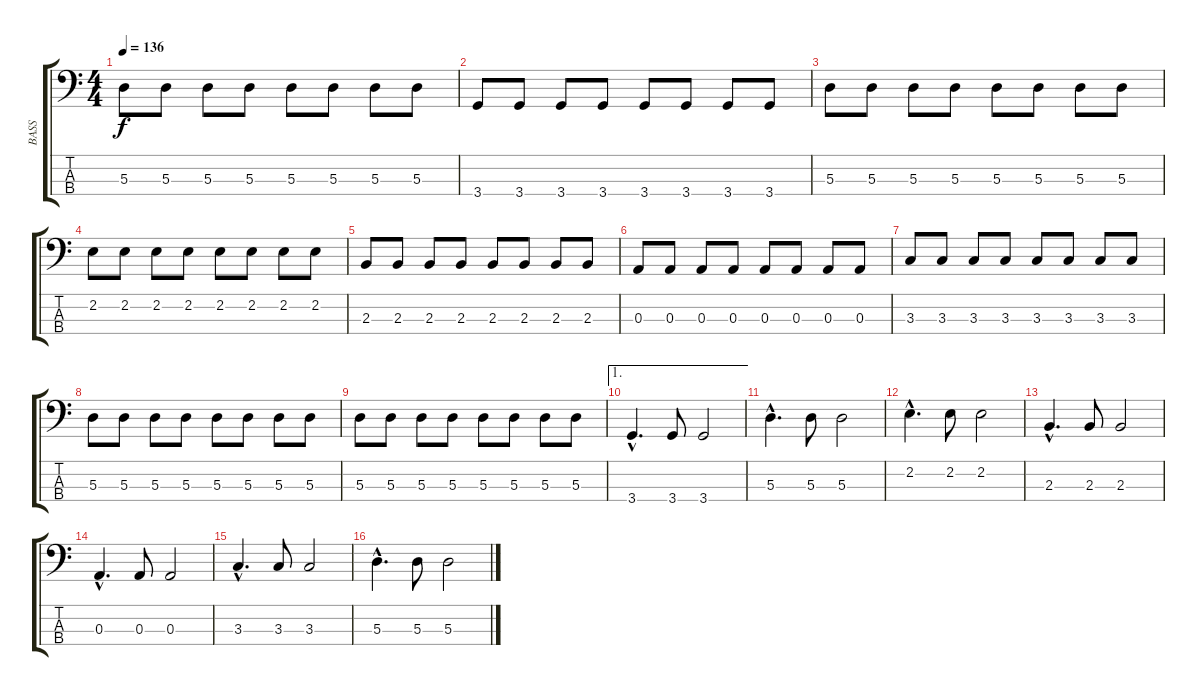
\track ("BASS" "BASS") {instrument electricbassfinger}
\staff {score tabs}
\tuning (G2 D2 A1 E1) {hide}
\ts (4 4)
\tempo 136
\clef f4
\ks c
5.3.8{dy f} 5.3.8 5.3.8 5.3.8 5.3.8 5.3.8 5.3.8 5.3.8 |
3.4.8 3.4.8 3.4.8 3.4.8 3.4.8 3.4.8 3.4.8 3.4.8 |
5.3.8 5.3.8 5.3.8 5.3.8 5.3.8 5.3.8 5.3.8 5.3.8 |
2.2.8 2.2.8 2.2.8 2.2.8 2.2.8 2.2.8 2.2.8 2.2.8 |
2.3.8 2.3.8 2.3.8 2.3.8 2.3.8 2.3.8 2.3.8 2.3.8 |
0.3.8 0.3.8 0.3.8 0.3.8 0.3.8 0.3.8 0.3.8 0.3.8 |
3.3.8 3.3.8 3.3.8 3.3.8 3.3.8 3.3.8 3.3.8 3.3.8 |
5.3.8 5.3.8 5.3.8 5.3.8 5.3.8 5.3.8 5.3.8 5.3.8 |
5.3.8 5.3.8 5.3.8 5.3.8 5.3.8 5.3.8 5.3.8 5.3.8 |
\ae 1
3.4{hac}.4{d} 3.4.8 3.4.2 |
5.3{hac}.4{d} 5.3.8 5.3.2 |
2.2{hac}.4{d} 2.2.8 2.2.2 |
2.3{hac}.4{d} 2.3.8 2.3.2 |
0.3{hac}.4{d} 0.3.8 0.3.2 |
3.3{hac}.4{d} 3.3.8 3.3.2 |
5.3{hac}.4{d} 5.3.8 5.3.2
